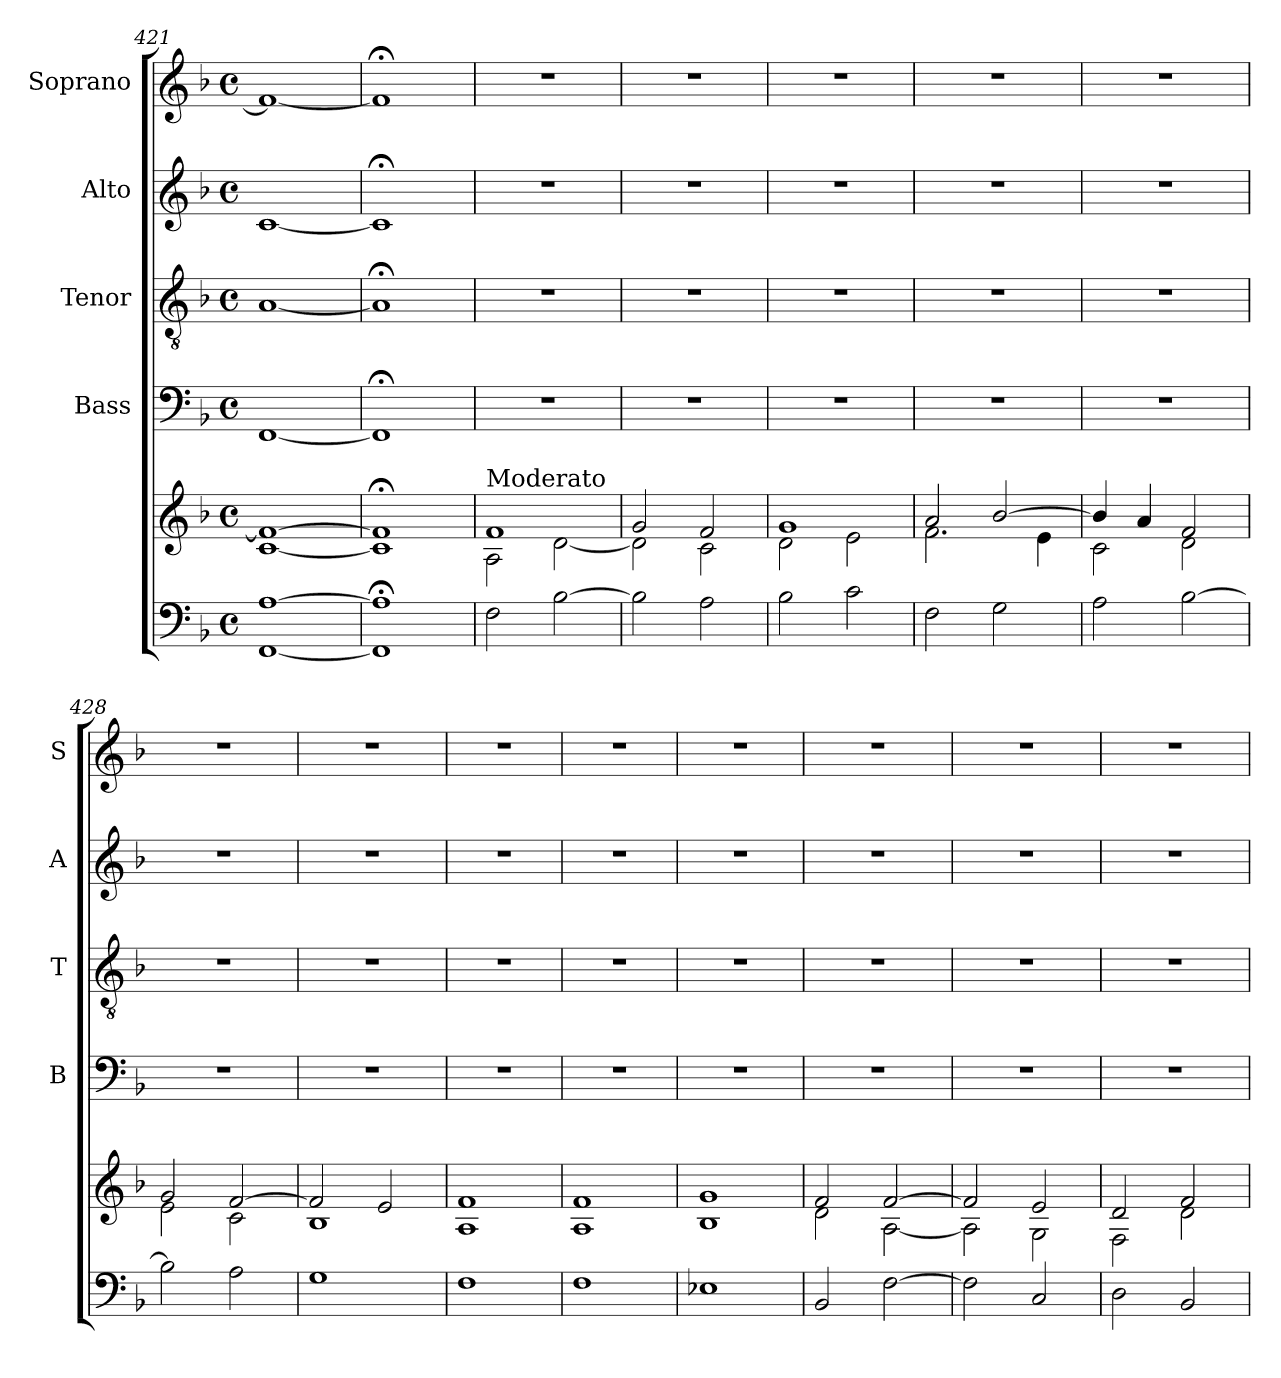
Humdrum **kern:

**kern	**kern	**kern	**kern	**kern	**kern
*part6	*part5	*part4	*part3	*part2	*part1
*staff6	*staff5	*staff4	*staff3	*staff2	*staff1
*	*	*I"Bass	*I"Tenor	*I"Alto	*I"Soprano
*	*	*I'B	*I'T	*I'A	*I'S
*clefF4	*clefG2	*clefF4	*clefGv2	*clefG2	*clefG2
*k[b-]	*k[b-]	*k[b-]	*k[b-]	*k[b-]	*k[b-]
*F:	*F:	*F:	*F:	*F:	*F:
*M4/4	*M4/4	*M4/4	*M4/4	*M4/4	*M4/4
*met(c)	*met(c)	*met(c)	*met(c)	*met(c)	*met(c)
=421	=421	=421	=421	=421	=421
[<1FF [>1A	[<1c 1f_	[<1FF	[<1A	[<1c	1f_
=422	=422	=422	=422	=422	=422
1FF]; 1A];	1c]; 1f];	1FF;]	1A;]	1c;]	1f;]
!!LO:PB:g=z
=423!	=423!	=423!	=423!	=423!	=423!
*	*MM120	*	*	*	*
*	*^	*	*	*	*
!	!LO:TX:a:t=Moderato	!	!	!	!	!
2F\	1f	2A\	1r	1r	1r	1r
[>2B-\	.	[<2d\	.	.	.	.
=424	=424	=424	=424	=424	=424	=424
2B-\]	2g/	2d\]	1r	1r	1r	1r
2A\	2f/	2c\	.	.	.	.
=425	=425	=425	=425	=425	=425	=425
2B-\	1g	2d\	1r	1r	1r	1r
2c\	.	2e\	.	.	.	.
=426	=426	=426	=426	=426	=426	=426
2F\	2a/	2.f\	1r	1r	1r	1r
2G\	[>2b-/	.	.	.	.	.
.	.	4e\	.	.	.	.
=427	=427	=427	=427	=427	=427	=427
2A\	4b-/]	2c\	1r	1r	1r	1r
.	4a/	.	.	.	.	.
[>2B-\	2f/	2d\	.	.	.	.
=428	=428	=428	=428	=428	=428	=428
2B-\]	2g/	2e\	1r	1r	1r	1r
2A\	[<2f/	2c\	.	.	.	.
!!LO:LB:g=z
=429	=429	=429	=429	=429	=429	=429
1G	2f/]	1B-	1r	1r	1r	1r
.	2e/	.	.	.	.	.
*	*v	*v	*	*	*	*
=430	=430	=430	=430	=430	=430
1F	1A 1f	1r	1r	1r	1r
=431	=431	=431	=431	=431	=431
1F	1A 1f	1r	1r	1r	1r
=432	=432	=432	=432	=432	=432
1E-X	1B- 1g	1r	1r	1r	1r
=433	=433	=433	=433	=433	=433
*	*^	*	*	*	*
2BB-/	2f/	2d\	1r	1r	1r	1r
[>2F\	[>2f/	[<2A\	.	.	.	.
=434	=434	=434	=434	=434	=434	=434
2F\]	2f/]	2A\]	1r	1r	1r	1r
2C/	2e/	2G\	.	.	.	.
!!LO:LB:g=z
=435	=435	=435	=435	=435	=435	=435
2D\	2d/	2F\	1r	1r	1r	1r
2BB-/	2f/	2d\	.	.	.	.
*	*v	*v	*	*	*	*
=	=	=	=	=	=
*-	*-	*-	*-	*-	*-
